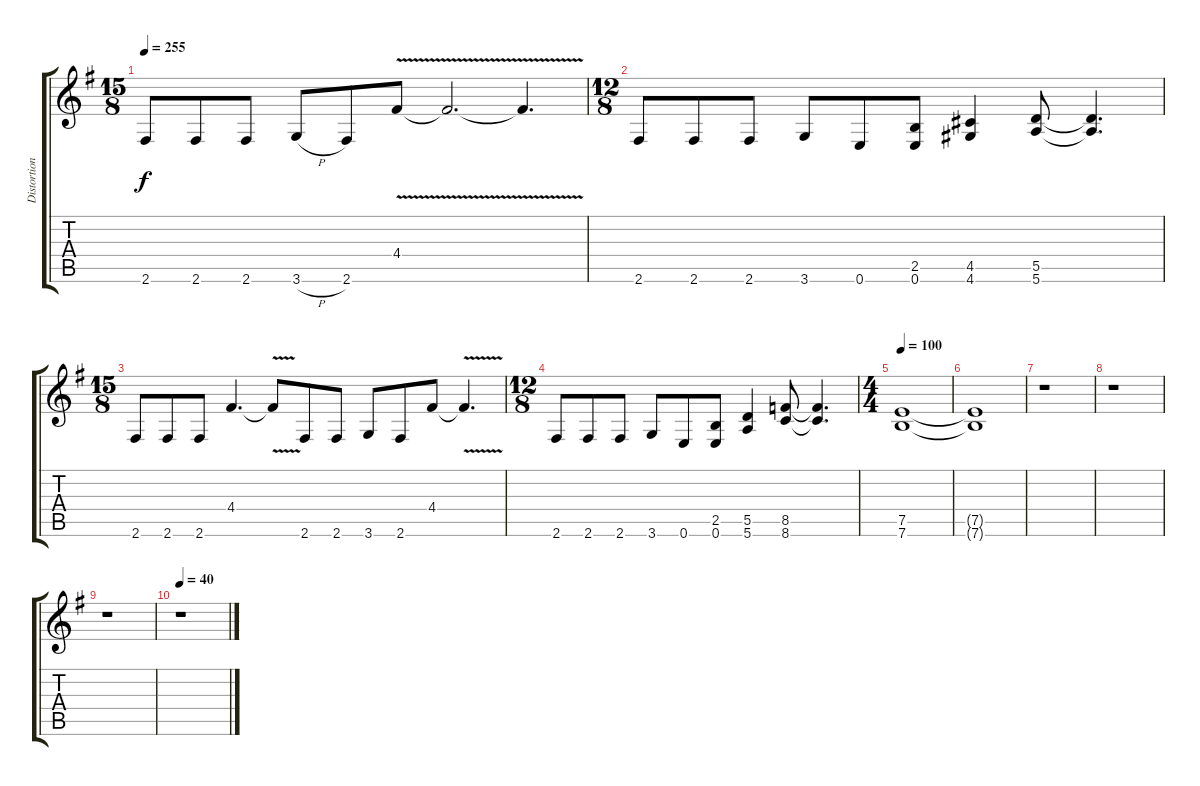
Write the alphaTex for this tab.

\track ("Distortion II" "Distortion") {instrument distortionguitar}
\staff {score tabs}
\tuning (E4 B3 G3 D3 A2 E2) {hide}
\ts (15 8)
\tempo 255
\clef g2
\ks g
2.6.8{dy f} 2.6.8 2.6.8 3.6{h}.8 2.6.8 4.4{v}.8 4.4{v t}.2{d} 4.4{v t}.4{d} |
\ts (12 8)
2.6.8 2.6.8 2.6.8 3.6.8 0.6.8 (2.5 0.6).8 (4.5 4.6).4 (5.5 5.6).8 (5.5{t} 5.6{t}).4{d} |
\ts (15 8)
2.6.8 2.6.8 2.6.8 4.4.4{d} 4.4{v t}.8 2.6.8 2.6.8 3.6.8 2.6.8 4.4.8 4.4{v t}.4{d} |
\ts (12 8)
2.6.8 2.6.8 2.6.8 3.6.8 0.6.8 (2.5 0.6).8 (5.5 5.6).4 (8.5 8.6).8 (8.5{t} 8.6{t}).4{d} |
\ts (4 4)
\tempo 100
(7.5 7.6).1 |
(7.5{t} 7.6{t}).1 |
r.1 |
r.1 |
r.1 |
\tempo 40
r.1
